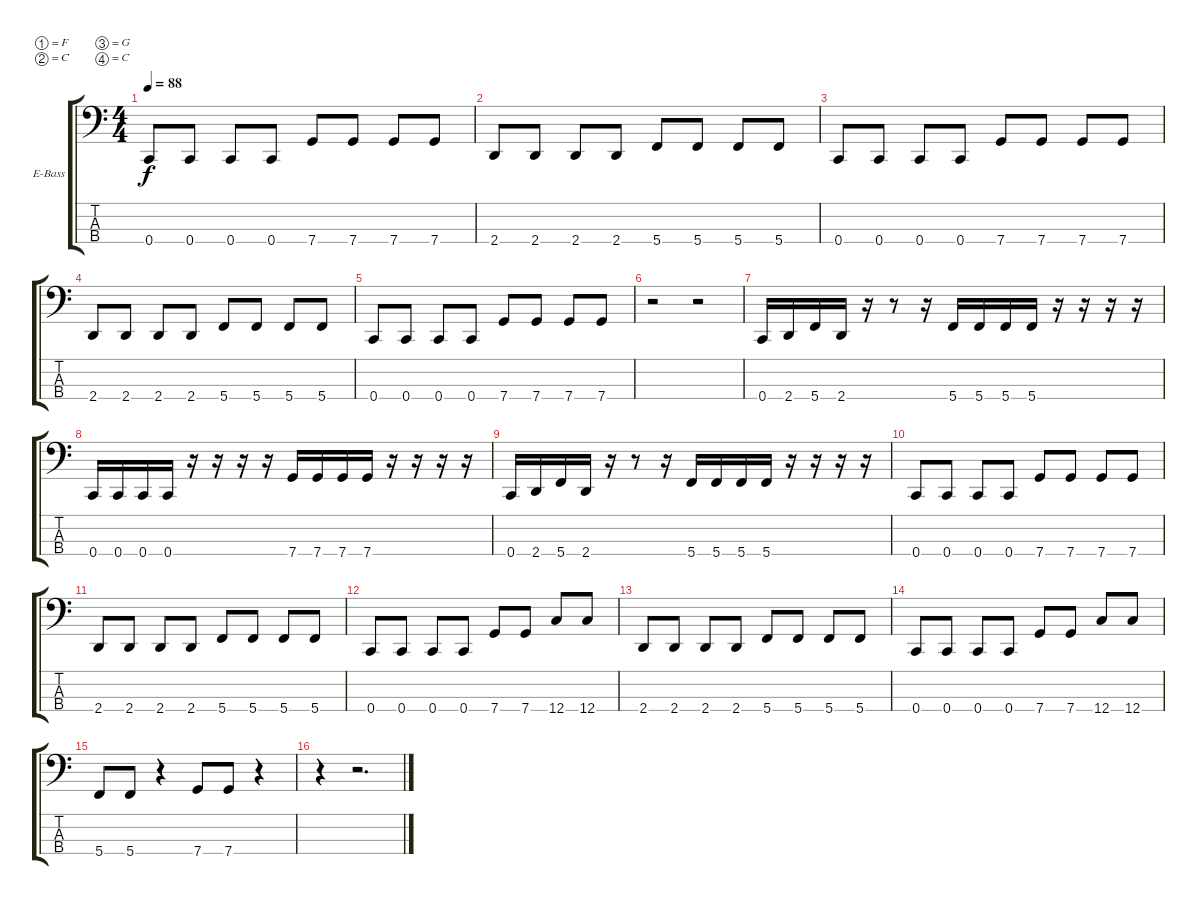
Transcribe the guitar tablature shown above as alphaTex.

\bracketExtendMode groupsimilarinstruments
\firstSystemTrackNameOrientation horizontal
\otherSystemsTrackNameOrientation horizontal
\track ("Electric Bass" "E-Bass") {instrument electricbassfinger}
\staff {score tabs}
\tuning (F2 C2 G1 C1)
\ts (4 4)
\tempo 88
\clef f4
\ks c
0.4.8{dy f} 0.4.8 0.4.8 0.4.8 7.4.8 7.4.8 7.4.8 7.4.8 |
2.4.8 2.4.8 2.4.8 2.4.8 5.4.8 5.4.8 5.4.8 5.4.8 |
0.4.8 0.4.8 0.4.8 0.4.8 7.4.8 7.4.8 7.4.8 7.4.8 |
2.4.8 2.4.8 2.4.8 2.4.8 5.4.8 5.4.8 5.4.8 5.4.8 |
0.4.8 0.4.8 0.4.8 0.4.8 7.4.8 7.4.8 7.4.8 7.4.8 |
r.2 r.2 |
0.4.16 2.4.16 5.4.16 2.4.16 r.16 r.8 r.16 5.4.16 5.4.16 5.4.16 5.4.16 r.16 r.16 r.16 r.16 |
0.4.16 0.4.16 0.4.16 0.4.16 r.16 r.16 r.16 r.16 7.4.16 7.4.16 7.4.16 7.4.16 r.16 r.16 r.16 r.16 |
0.4.16 2.4.16 5.4.16 2.4.16 r.16 r.8 r.16 5.4.16 5.4.16 5.4.16 5.4.16 r.16 r.16 r.16 r.16 |
0.4.8 0.4.8 0.4.8 0.4.8 7.4.8 7.4.8 7.4.8 7.4.8 |
2.4.8 2.4.8 2.4.8 2.4.8 5.4.8 5.4.8 5.4.8 5.4.8 |
0.4.8 0.4.8 0.4.8 0.4.8 7.4.8 7.4.8 12.4.8 12.4.8 |
2.4.8 2.4.8 2.4.8 2.4.8 5.4.8 5.4.8 5.4.8 5.4.8 |
0.4.8 0.4.8 0.4.8 0.4.8 7.4.8 7.4.8 12.4.8 12.4.8 |
5.4.8 5.4.8 r.4 7.4.8 7.4.8 r.4 |
r.4 r.2{d}
